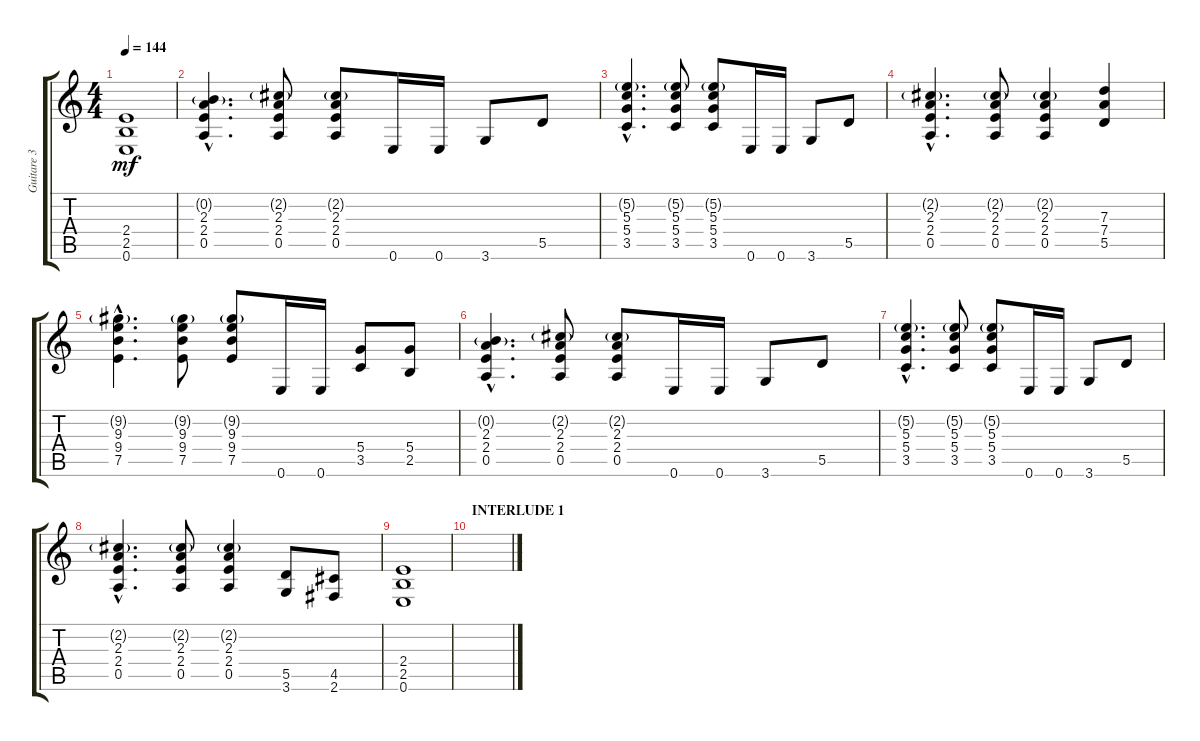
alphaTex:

\track ("Guitare 3 ( Electrique )" "Guitare 3 ") {instrument distortionguitar}
\staff {score tabs}
\tuning (E4 B3 G3 D3 A2 E2) {hide}
\ts (4 4)
\tempo 144
\clef g2
\ks c
(2.4 2.5 0.6).1{dy mf} |
(0.2{g hac} 2.3{hac} 2.4{hac} 0.5{hac}).4{d} (2.2{g} 2.3 2.4 0.5).8 (2.2{g} 2.3 2.4 0.5).8 0.6.16 0.6.16 3.6.8 5.5.8 |
(5.2{g hac} 5.3{hac} 5.4{hac} 3.5{hac}).4{d} (5.2{g} 5.3 5.4 3.5).8 (5.2{g} 5.3 5.4 3.5).8 0.6.16 0.6.16 3.6.8 5.5.8 |
(2.2{g hac} 2.3{hac} 2.4{hac} 0.5{hac}).4{d} (2.2{g} 2.3 2.4 0.5).8 (2.2{g} 2.3 2.4 0.5).4 (7.3 7.4 5.5).4 |
(9.2{g hac} 9.3{hac} 9.4{hac} 7.5{hac}).4{d} (9.2{g} 9.3 9.4 7.5).8 (9.2{g} 9.3 9.4 7.5).8 0.6.16 0.6.16 (5.4 3.5).8 (5.4 2.5).8 |
(0.2{g hac} 2.3{hac} 2.4{hac} 0.5{hac}).4{d} (2.2{g} 2.3 2.4 0.5).8 (2.2{g} 2.3 2.4 0.5).8 0.6.16 0.6.16 3.6.8 5.5.8 |
(5.2{g hac} 5.3{hac} 5.4{hac} 3.5{hac}).4{d} (5.2{g} 5.3 5.4 3.5).8 (5.2{g} 5.3 5.4 3.5).8 0.6.16 0.6.16 3.6.8 5.5.8 |
(2.2{g hac} 2.3{hac} 2.4{hac} 0.5{hac}).4{d} (2.2{g} 2.3 2.4 0.5).8 (2.2{g} 2.3 2.4 0.5).4 (5.5 3.6).8 (4.5 2.6).8 |
(2.4 2.5 0.6).1 |
\section ("" "INTERLUDE 1")
